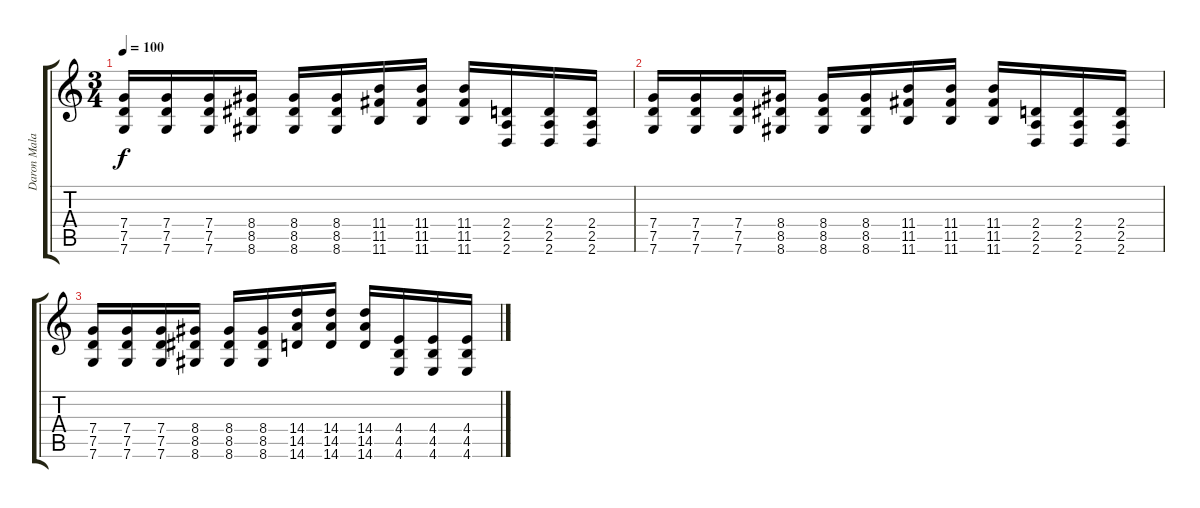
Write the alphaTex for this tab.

\track ("Daron Malakian" "Daron Mala") {instrument overdrivenguitar}
\staff {score tabs}
\tuning (D4 A3 F3 C3 G2 C2) {hide}
\ts (3 4)
\tempo 100
\clef g2
\ks c
(7.4 7.5 7.6).16{dy f} (7.4 7.5 7.6).16 (7.4 7.5 7.6).16 (8.4 8.5 8.6).16 (8.4 8.5 8.6).16 (8.4 8.5 8.6).16 (11.4 11.5 11.6).16 (11.4 11.5 11.6).16 (11.4 11.5 11.6).16 (2.4 2.5 2.6).16 (2.4 2.5 2.6).16 (2.4 2.5 2.6).16 |
(7.4 7.5 7.6).16 (7.4 7.5 7.6).16 (7.4 7.5 7.6).16 (8.4 8.5 8.6).16 (8.4 8.5 8.6).16 (8.4 8.5 8.6).16 (11.4 11.5 11.6).16 (11.4 11.5 11.6).16 (11.4 11.5 11.6).16 (2.4 2.5 2.6).16 (2.4 2.5 2.6).16 (2.4 2.5 2.6).16 |
(7.4 7.5 7.6).16 (7.4 7.5 7.6).16 (7.4 7.5 7.6).16 (8.4 8.5 8.6).16 (8.4 8.5 8.6).16 (8.4 8.5 8.6).16 (14.4 14.5 14.6).16 (14.4 14.5 14.6).16 (14.4 14.5 14.6).16 (4.4 4.5 4.6).16 (4.4 4.5 4.6).16 (4.4 4.5 4.6).16
